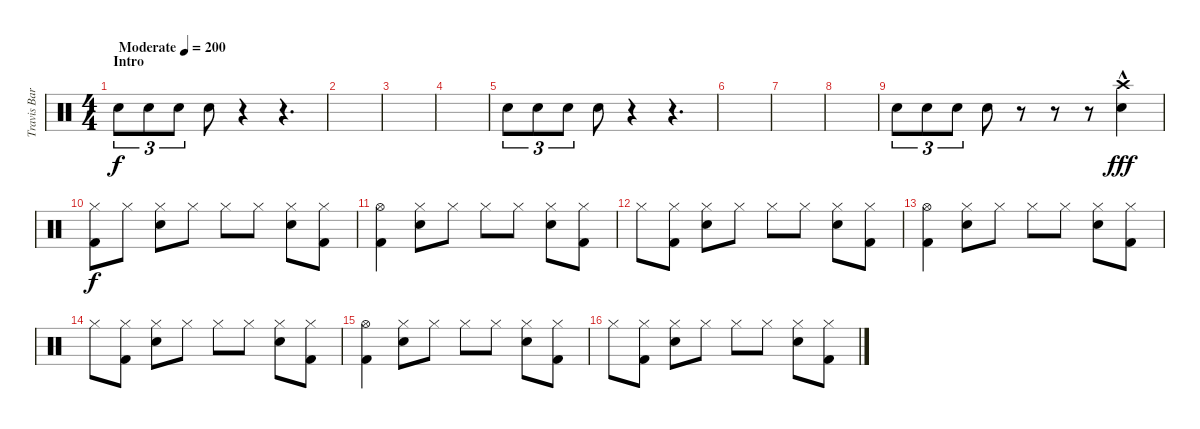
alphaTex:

\track ("Travis Barker (drums)" "Travis Bar") {instrument percussion}
\staff {score}
\articulation defaults
\ts (4 4)
\section ("" "Intro")
\tempo (200 "Moderate")
\clef neutral
\ks c "Electric Snare (hit)".8{tu (3 2) dy f} "Electric Snare (hit)".8{tu (3 2)} "Electric Snare (hit)".8{tu (3 2)} "Electric Snare (hit)".8
r.4 r.4{d} |
|
|
|
"Electric Snare (hit)".8{tu (3 2)} "Electric Snare (hit)".8{tu (3 2)} "Electric Snare (hit)".8{tu (3 2)} "Electric Snare (hit)".8 r.4 r.4{d} |
|
|
|
"Electric Snare (hit)".8{tu (3 2)} "Electric Snare (hit)".8{tu (3 2)} "Electric Snare (hit)".8{tu (3 2)} "Electric Snare (hit)".8 r.8 r.8 r.8 ("Crash high (hit)"{hac} "Electric Snare (hit)").4{dy fff} |
("Hi-Hat (closed)" "Kick (hit) 2").8{dy f} "Hi-Hat (closed)".8 ("Hi-Hat (closed)" "Electric Snare (hit)").8 "Hi-Hat (closed)".8 "Hi-Hat (closed)".8 "Hi-Hat (closed)".8 ("Hi-Hat (closed)" "Electric Snare (hit)").8 ("Hi-Hat (closed)" "Kick (hit) 2").8 |
("Hi-Hat (open)" "Kick (hit) 2").4 ("Hi-Hat (closed)" "Electric Snare (hit)").8 "Hi-Hat (closed)".8 "Hi-Hat (closed)".8 "Hi-Hat (closed)".8 ("Hi-Hat (closed)" "Electric Snare (hit)").8 ("Hi-Hat (closed)" "Kick (hit) 2").8 |
"Hi-Hat (closed)".8 ("Hi-Hat (closed)" "Kick (hit) 2").8 ("Hi-Hat (closed)" "Electric Snare (hit)").8 "Hi-Hat (closed)".8 "Hi-Hat (closed)".8 "Hi-Hat (closed)".8 ("Hi-Hat (closed)" "Electric Snare (hit)").8 ("Hi-Hat (closed)" "Kick (hit) 2").8 |
("Hi-Hat (open)" "Kick (hit) 2").4 ("Hi-Hat (closed)" "Electric Snare (hit)").8 "Hi-Hat (closed)".8 "Hi-Hat (closed)".8 "Hi-Hat (closed)".8 ("Hi-Hat (closed)" "Electric Snare (hit)").8 ("Hi-Hat (closed)" "Kick (hit) 2").8 |
"Hi-Hat (closed)".8 ("Hi-Hat (closed)" "Kick (hit) 2").8 ("Hi-Hat (closed)" "Electric Snare (hit)").8 "Hi-Hat (closed)".8 "Hi-Hat (closed)".8 "Hi-Hat (closed)".8 ("Hi-Hat (closed)" "Electric Snare (hit)").8 ("Hi-Hat (closed)" "Kick (hit) 2").8 |
("Hi-Hat (open)" "Kick (hit) 2").4 ("Hi-Hat (closed)" "Electric Snare (hit)").8 "Hi-Hat (closed)".8 "Hi-Hat (closed)".8 "Hi-Hat (closed)".8 ("Hi-Hat (closed)" "Electric Snare (hit)").8 ("Hi-Hat (closed)" "Kick (hit) 2").8 |
"Hi-Hat (closed)".8 ("Hi-Hat (closed)" "Kick (hit) 2").8 ("Hi-Hat (closed)" "Electric Snare (hit)").8 "Hi-Hat (closed)".8 "Hi-Hat (closed)".8 "Hi-Hat (closed)".8 ("Hi-Hat (closed)" "Electric Snare (hit)").8 ("Hi-Hat (closed)" "Kick (hit) 2").8
